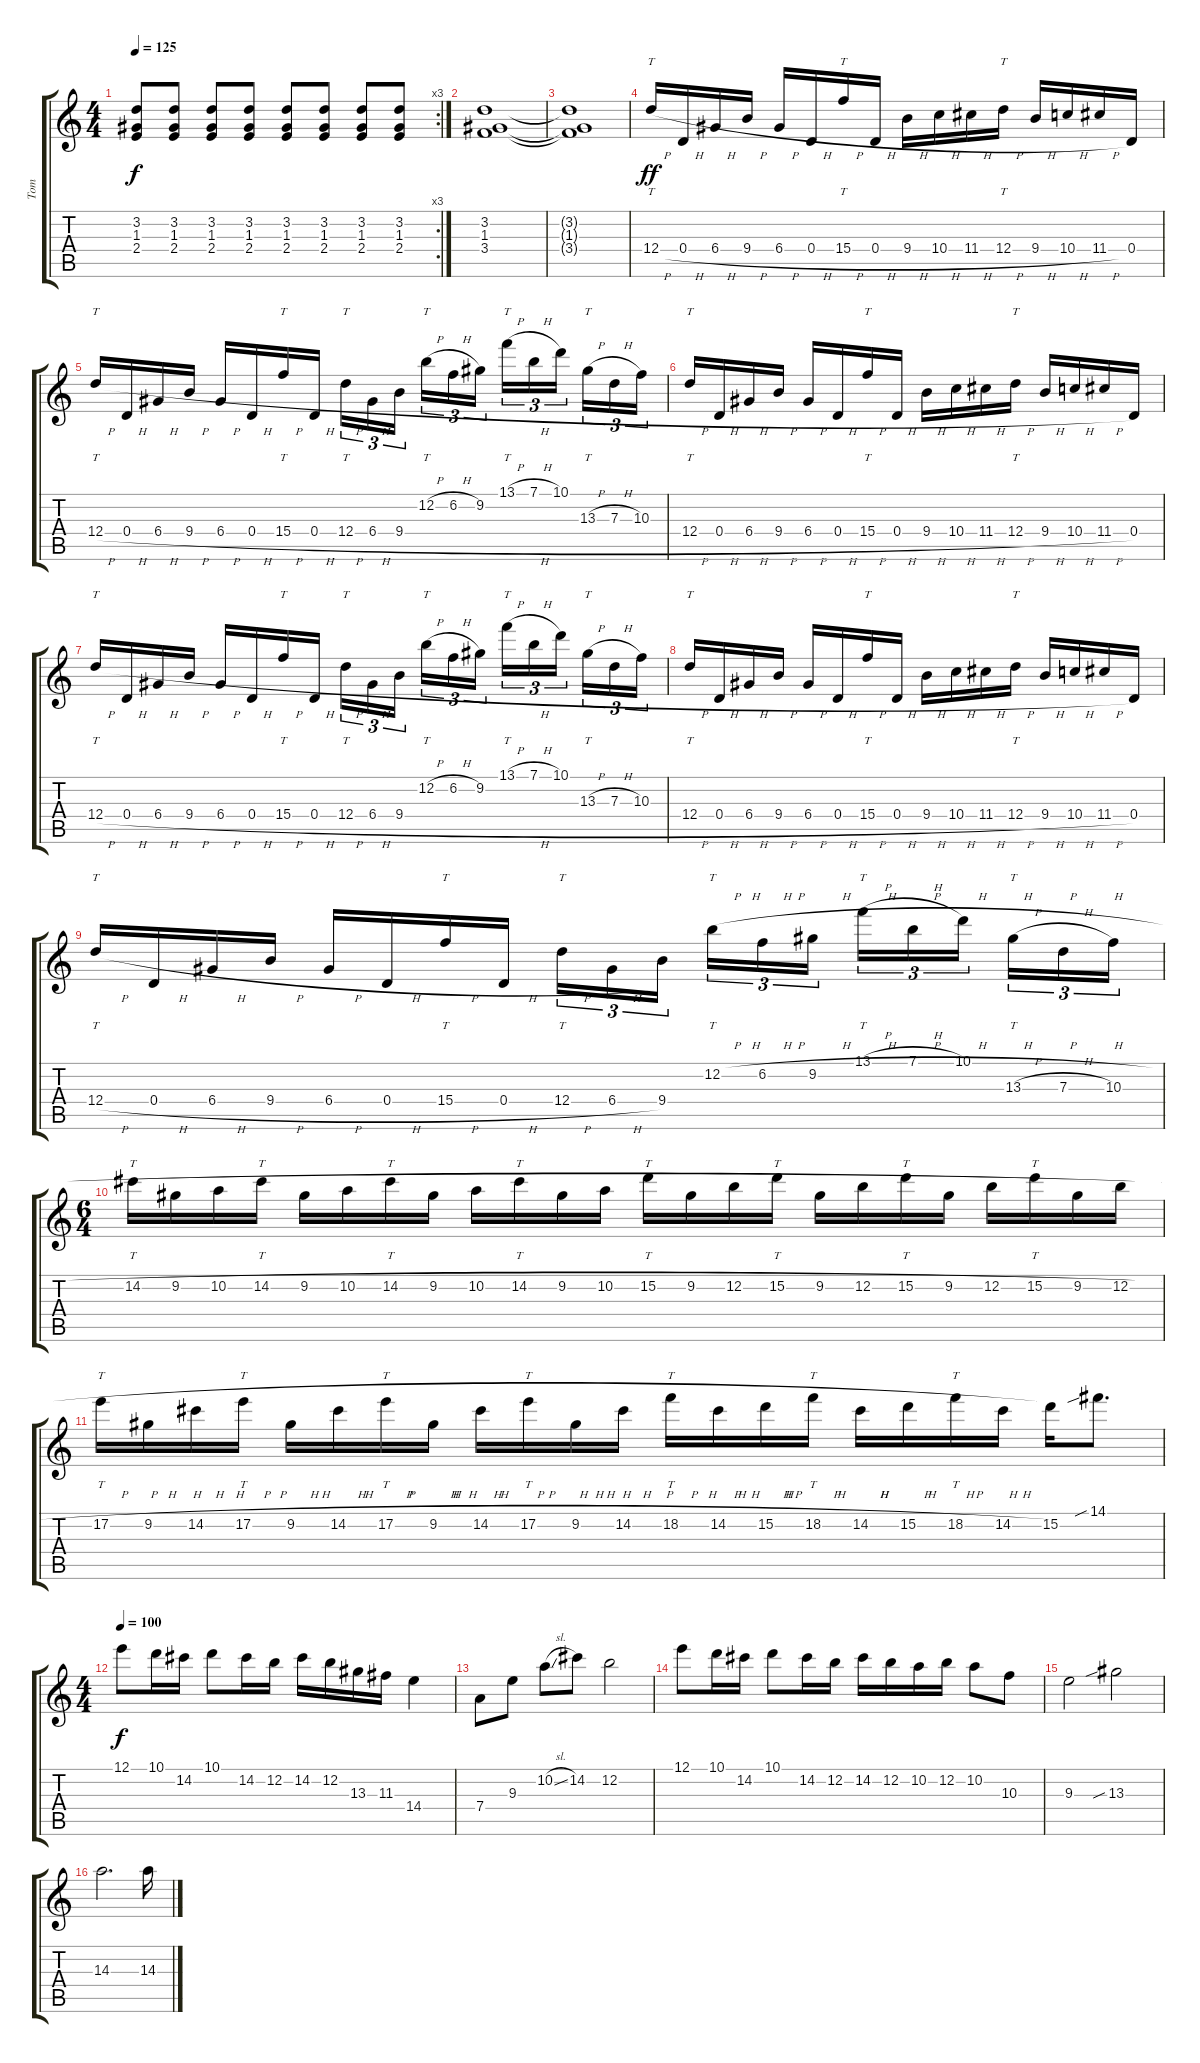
\track ("Tom" "Tom") {instrument overdrivenguitar}
\staff {score tabs}
\tuning (E4 B3 G3 D3 A2 D2) {hide}
\rc 3
\ts (4 4)
\tempo 125
\clef g2
\ks c
(3.2 1.3 2.4).8{dy f} (3.2 1.3 2.4).8 (3.2 1.3 2.4).8 (3.2 1.3 2.4).8 (3.2 1.3 2.4).8 (3.2 1.3 2.4).8 (3.2 1.3 2.4).8 (3.2 1.3 2.4).8 |
(3.2 1.3 3.4).1 |
(3.2{t} 1.3{t} 3.4{t}).1 |
12.4{h}.16{tt dy ff} 0.4{h}.16 6.4{h}.16 9.4{h}.16 6.4{h}.16 0.4{h}.16 15.4{h}.16{tt} 0.4{h}.16 9.4{h}.16 10.4{h}.16 11.4{h}.16 12.4{h}.16{tt} 9.4{h}.16 10.4{h}.16 11.4{h}.16 0.4.16 |
12.4{h}.16{tt} 0.4{h}.16 6.4{h}.16 9.4{h}.16 6.4{h}.16 0.4{h}.16 15.4{h}.16{tt} 0.4{h}.16 12.4{h}.16{tt tu (3 2)} 6.4{h}.16{tu (3 2)} 9.4{h}.16{tu (3 2) beam splitsecondary} 12.2{h}.16{tt tu (3 2)} 6.2{h}.16{tu (3 2)} 9.2.16{tu (3 2)} 13.1{h}.16{tt tu (3 2)} 7.1{h}.16{tu (3 2)} 10.1.16{tu (3 2) beam splitsecondary} 13.3{h}.16{tt tu (3 2)} 7.3{h}.16{tu (3 2)} 10.3.16{tu (3 2)} |
12.4{h}.16{tt} 0.4{h}.16 6.4{h}.16 9.4{h}.16 6.4{h}.16 0.4{h}.16 15.4{h}.16{tt} 0.4{h}.16 9.4{h}.16 10.4{h}.16 11.4{h}.16 12.4{h}.16{tt} 9.4{h}.16 10.4{h}.16 11.4{h}.16 0.4.16 |
12.4{h}.16{tt} 0.4{h}.16 6.4{h}.16 9.4{h}.16 6.4{h}.16 0.4{h}.16 15.4{h}.16{tt} 0.4{h}.16 12.4{h}.16{tt tu (3 2)} 6.4{h}.16{tu (3 2)} 9.4{h}.16{tu (3 2) beam splitsecondary} 12.2{h}.16{tt tu (3 2)} 6.2{h}.16{tu (3 2)} 9.2.16{tu (3 2)} 13.1{h}.16{tt tu (3 2)} 7.1{h}.16{tu (3 2)} 10.1.16{tu (3 2) beam splitsecondary} 13.3{h}.16{tt tu (3 2)} 7.3{h}.16{tu (3 2)} 10.3.16{tu (3 2)} |
12.4{h}.16{tt} 0.4{h}.16 6.4{h}.16 9.4{h}.16 6.4{h}.16 0.4{h}.16 15.4{h}.16{tt} 0.4{h}.16 9.4{h}.16 10.4{h}.16 11.4{h}.16 12.4{h}.16{tt} 9.4{h}.16 10.4{h}.16 11.4{h}.16 0.4.16 |
12.4{h}.16{tt} 0.4{h}.16 6.4{h}.16 9.4{h}.16 6.4{h}.16 0.4{h}.16 15.4{h}.16{tt} 0.4{h}.16 12.4{h}.16{tt tu (3 2)} 6.4{h}.16{tu (3 2)} 9.4.16{tu (3 2) beam splitsecondary} 12.2{h}.16{tt tu (3 2)} 6.2{h}.16{tu (3 2)} 9.2{h}.16{tu (3 2)} 13.1{h}.16{tt tu (3 2)} 7.1{h}.16{tu (3 2)} 10.1.16{tu (3 2) beam splitsecondary} 13.3{h}.16{tt tu (3 2)} 7.3{h}.16{tu (3 2)} 10.3.16{tu (3 2)} |
\ts (6 4)
14.2{h}.16{tt} 9.2{h}.16 10.2{h}.16 14.2{h}.16{tt} 9.2{h}.16 10.2{h}.16 14.2{h}.16{tt} 9.2{h}.16 10.2{h}.16 14.2{h}.16{tt} 9.2{h}.16 10.2{h}.16 15.2{h}.16{tt} 9.2{h}.16 12.2{h}.16 15.2{h}.16{tt} 9.2{h}.16 12.2{h}.16 15.2{h}.16{tt} 9.2{h}.16 12.2{h}.16 15.2{h}.16{tt} 9.2{h}.16 12.2{h}.16 |
17.2{h}.16{tt} 9.2{h}.16 14.2{h}.16 17.2{h}.16{tt} 9.2{h}.16 14.2{h}.16 17.2{h}.16{tt} 9.2{h}.16 14.2{h}.16 17.2{h}.16{tt} 9.2{h}.16 14.2{h}.16 18.2{h}.16{tt} 14.2{h}.16 15.2{h}.16 18.2{h}.16{tt} 14.2{h}.16 15.2{h}.16 18.2{h}.16{tt} 14.2{h}.16 15.2.16 14.1{sib}.8{d} |
\ts (4 4)
\tempo 100
12.1.8{dy f} 10.1.16 14.2.16 10.1.8 14.2.16 12.2.16 14.2.16 12.2.16 13.3.16 11.3.16 14.4.4 |
7.4.8 9.3.8 10.2{sl}.8 14.2.8 12.2.2 |
12.1.8 10.1.16 14.2.16 10.1.8 14.2.16 12.2.16 14.2.16 12.2.16 10.2.16 12.2.16 10.2.8 10.3.8 |
9.3.2 13.3{sib}.2 |
14.3.2{d} 14.3.16
